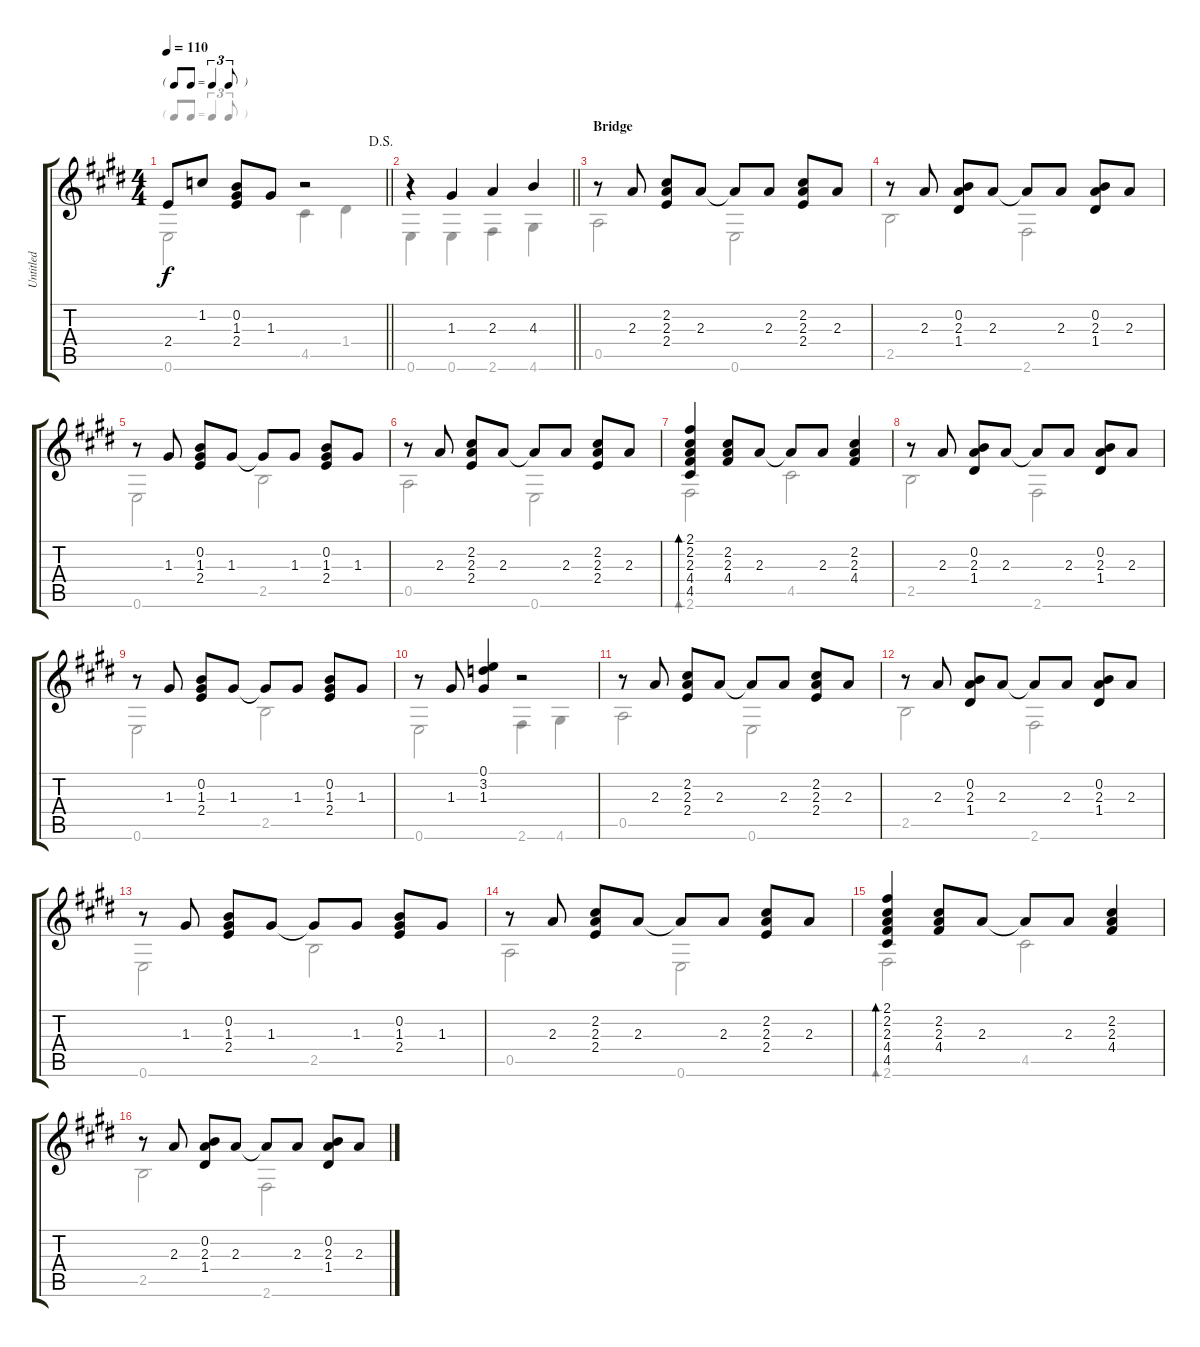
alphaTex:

\track ("Untitled" "Untitled") {instrument acousticguitarnylon}
\staff {score tabs}
\tuning (E4 B3 G3 D3 A2 E2) {hide}
\voice
\ts (4 4)
\tf triplet8th
\jump dalsegno
\tempo 110
\clef g2
\barLineRight lightlight
\ks c#minor
2.4{t}.8{dy f} 1.2.8 (0.2 1.3 2.4).8 1.3.8 r.2 |
\barLineRight lightlight
\ks e
r.4 1.3.4 2.3.4 4.3.4 |
\section ("" "Bridge")
\ks c#minor
r.8 2.3.8 (2.2 2.3 2.4).8 2.3.8 2.3{t}.8 2.3.8 (2.2 2.3 2.4).8 2.3.8 |
r.8 2.3.8 (0.2 2.3 1.4).8 2.3.8 2.3{t}.8 2.3.8 (0.2 2.3 1.4).8 2.3.8 |
r.8 1.3.8 (0.2 1.3 2.4).8 1.3.8 1.3{t}.8 1.3.8 (0.2 1.3 2.4).8 1.3.8 |
\ks e
r.8 2.3.8 (2.2 2.3 2.4).8 2.3.8 2.3{t}.8 2.3.8 (2.2 2.3 2.4).8 2.3.8 |
\ks c#minor
(2.1 2.2 2.3 4.4 4.5).4{bd 30} (2.2 2.3 4.4).8 2.3.8 2.3{t}.8 2.3.8 (2.2 2.3 4.4).4 |
r.8 2.3.8 (0.2 2.3 1.4).8 2.3.8 2.3{t}.8 2.3.8 (0.2 2.3 1.4).8 2.3.8 |
r.8 1.3.8 (0.2 1.3 2.4).8 1.3.8 1.3{t}.8 1.3.8 (0.2 1.3 2.4).8 1.3.8 |
\ks e
r.8 1.3.8 (0.1 3.2 1.3).4 r.2 |
\ks c#minor
r.8 2.3.8 (2.2 2.3 2.4).8 2.3.8 2.3{t}.8 2.3.8 (2.2 2.3 2.4).8 2.3.8 |
r.8 2.3.8 (0.2 2.3 1.4).8 2.3.8 2.3{t}.8 2.3.8 (0.2 2.3 1.4).8 2.3.8 |
r.8 1.3.8 (0.2 1.3 2.4).8 1.3.8 1.3{t}.8 1.3.8 (0.2 1.3 2.4).8 1.3.8 |
\ks e
r.8 2.3.8 (2.2 2.3 2.4).8 2.3.8 2.3{t}.8 2.3.8 (2.2 2.3 2.4).8 2.3.8 |
\ks c#minor
(2.1 2.2 2.3 4.4 4.5).4{bd 30} (2.2 2.3 4.4).8 2.3.8 2.3{t}.8 2.3.8 (2.2 2.3 4.4).4 |
r.8 2.3.8 (0.2 2.3 1.4).8 2.3.8 2.3{t}.8 2.3.8 (0.2 2.3 1.4).8 2.3.8
\voice
\clef g2
\ottava regular
\simile none
\barLineRight lightlight
\ks c#minor
0.6.2{dy f} 4.5.4 1.4.4 |
\barLineRight lightlight
\ks e
0.6.4 0.6.4 2.6.4 4.6.4 |
\ks c#minor
0.5.2 0.6.2 |
2.5.2 2.6.2 |
0.6.2 2.5.2 |
\ks e
0.5.2 0.6.2 |
\ks c#minor
2.6.2{bd 30} 4.5.2 |
2.5.2 2.6.2 |
0.6.2 2.5.2 |
\ks e
0.6.2 2.6.4 4.6.4 |
\ks c#minor
0.5.2 0.6.2 |
2.5.2 2.6.2 |
0.6.2 2.5.2 |
\ks e
0.5.2 0.6.2 |
\ks c#minor
2.6.2{bd 30} 4.5.2 |
2.5.2 2.6.2
